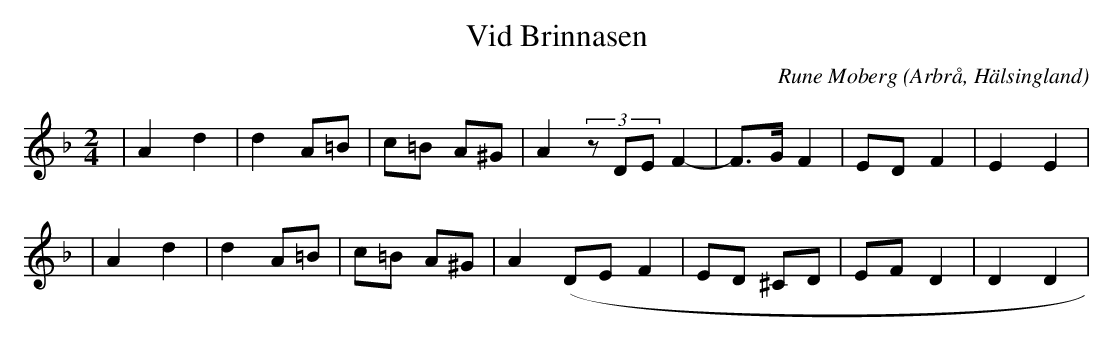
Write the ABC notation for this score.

X:1
T:Vid Brinnasen
C: Rune Moberg
O:Arbrå, Hälsingland
M:2/4
L:1/8
K:Dm
| A2 d2|d2 A=B|c=B A^G|A2 (3zDE F2|-F>G F2|ED F2|E2 E2|
| A2 d2|d2 A=B|c=B A^G|A2 (DE F2|ED ^CD|EF D2|D2 D2|
